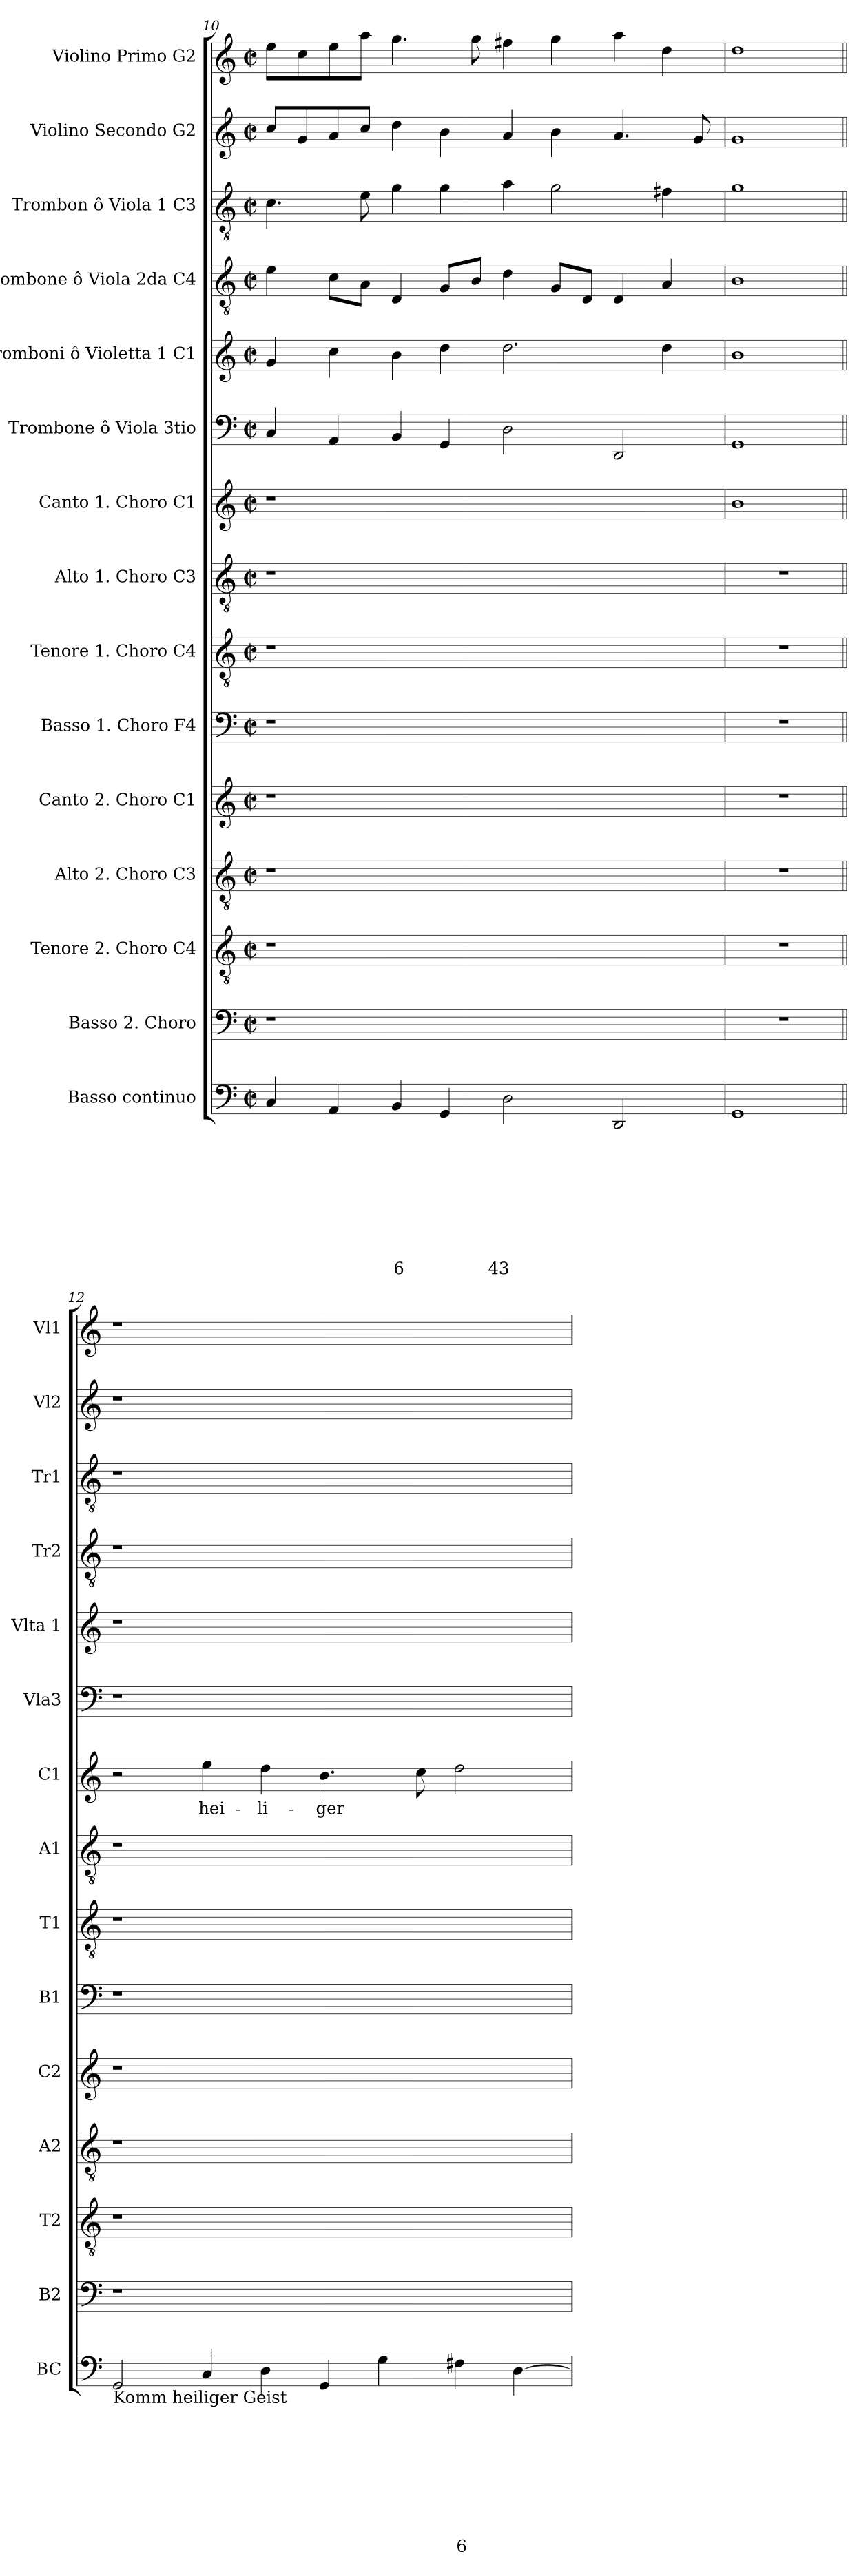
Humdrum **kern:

**kern	**text	**text	**text	**text	**text	**text	**text	**text	**text	**kern	**kern	**kern	**kern	**kern	**kern	**kern	**kern	**text	**kern	**kern	**kern	**kern	**kern	**kern
*part15	*part15	*part15	*part15	*part15	*part15	*part15	*part15	*part15	*part15	*part14	*part13	*part12	*part11	*part10	*part9	*part8	*part7	*part7	*part6	*part5	*part4	*part3	*part2	*part1
*staff15	*staff15	*staff15	*staff15	*staff15	*staff15	*staff15	*staff15	*staff15	*staff15	*staff14	*staff13	*staff12	*staff11	*staff10	*staff9	*staff8	*staff7	*staff7	*staff6	*staff5	*staff4	*staff3	*staff2	*staff1
*I"Basso continuo	*	*	*	*	*	*	*	*	*	*I"Basso 2. Choro	*I"Tenore 2. Choro C4	*I"Alto 2. Choro C3	*I"Canto 2. Choro  C1	*I"Basso 1. Choro F4	*I"Tenore 1. Choro C4	*I"Alto 1. Choro C3	*I"Canto 1. Choro  C1	*	*I"Trombone ô Viola 3tio	*I"Tromboni ô Violetta 1 C1	*I"Trombone ô Viola 2da C4	*I"Trombon ô Viola 1 C3	*I"Violino Secondo G2	*I"Violino Primo G2
*I'BC	*	*	*	*	*	*	*	*	*	*I'B2	*I'T2	*I'A2	*I'C2	*I'B1	*I'T1	*I'A1	*I'C1	*	*I'Vla3	*I'Vlta 1	*I'Tr2	*I'Tr1	*I'Vl2	*I'Vl1
*clefF4	*	*	*	*	*	*	*	*	*	*clefF4	*clefGv2	*clefGv2	*clefG2	*clefF4	*clefGv2	*clefGv2	*clefG2	*	*clefF4	*clefG2	*clefGv2	*clefGv2	*clefG2	*clefG2
*k[]	*	*	*	*	*	*	*	*	*	*k[]	*k[]	*k[]	*k[]	*k[]	*k[]	*k[]	*k[]	*	*k[]	*k[]	*k[]	*k[]	*k[]	*k[]
*C:	*	*	*	*	*	*	*	*	*	*C:	*C:	*C:	*C:	*C:	*C:	*C:	*C:	*	*C:	*C:	*C:	*C:	*C:	*C:
*M2/2	*	*	*	*	*	*	*	*	*	*M2/2	*M2/2	*M2/2	*M2/2	*M2/2	*M2/2	*M2/2	*M2/2	*	*M2/2	*M2/2	*M2/2	*M2/2	*M2/2	*M2/2
*met(c|)	*	*	*	*	*	*	*	*	*	*met(c|)	*met(c|)	*met(c|)	*met(c|)	*met(c|)	*met(c|)	*met(c|)	*met(c|)	*	*met(c|)	*met(c|)	*met(c|)	*met(c|)	*met(c|)	*met(c|)
=10	=10	=10	=10	=10	=10	=10	=10	=10	=10	=10	=10	=10	=10	=10	=10	=10	=10	=10	=10	=10	=10	=10	=10	=10
4C/	.	.	.	.	.	.	.	.	.	1r	1r	1r	1r	1r	1r	1r	1r	.	4C/	4g/	4e\	4.c\	8cc/L	8ee\L
.	.	.	.	.	.	.	.	.	.	.	.	.	.	.	.	.	.	.	.	.	.	.	8g/	8cc\
4AA/	.	.	.	.	.	.	.	.	.	.	.	.	.	.	.	.	.	.	4AA/	4cc\	8c\L	.	8a/	8ee\
.	.	.	.	.	.	.	.	.	.	.	.	.	.	.	.	.	.	.	.	.	8A\J	8e\	8cc/J	8aa\J
!	!	!	!	!	!	!	!	!	!LO:LY:b	!	!	!	!	!	!	!	!	!	!	!	!	!	!	!
4BB/	.	.	.	.	.	.	.	.	6	.	.	.	.	.	.	.	.	.	4BB/	4b\	4D/	4g\	4dd\	4.gg\
4GG/	.	.	.	.	.	.	.	.	.	.	.	.	.	.	.	.	.	.	4GG/	4dd\	8G/L	4g\	4b\	.
.	.	.	.	.	.	.	.	.	.	.	.	.	.	.	.	.	.	.	.	.	8B/J	.	.	8gg\
!	!	!	!	!	!	!	!	!	!LO:LY:b	!	!	!	!	!	!	!	!	!	!	!	!	!	!	!
2D\	.	.	.	.	.	.	.	.	43	1ryy	1ryy	1ryy	1ryy	1ryy	1ryy	1ryy	1ryy	.	2D\	2.dd\	4d\	4a\	4a/	4ff#X\
.	.	.	.	.	.	.	.	.	.	.	.	.	.	.	.	.	.	.	.	.	8G/L	2g\	4b\	4gg\
.	.	.	.	.	.	.	.	.	.	.	.	.	.	.	.	.	.	.	.	.	8D/J	.	.	.
2DD/	.	.	.	.	.	.	.	.	.	.	.	.	.	.	.	.	.	.	2DD/	.	4D/	.	4.a/	4aa\
.	.	.	.	.	.	.	.	.	.	.	.	.	.	.	.	.	.	.	.	4dd\	4A/	4f#X\	.	4dd\
.	.	.	.	.	.	.	.	.	.	.	.	.	.	.	.	.	.	.	.	.	.	.	8g/	.
=11	=11	=11	=11	=11	=11	=11	=11	=11	=11	=11	=11	=11	=11	=11	=11	=11	=11	=11	=11	=11	=11	=11	=11	=11
1GG	.	.	.	.	.	.	.	.	.	1r	1r	1r	1r	1r	1r	1r	1b	.	1GG	1b	1B	1g	1g	1dd
=12||	=12||	=12||	=12||	=12||	=12||	=12||	=12||	=12||	=12||	=12||	=12||	=12||	=12||	=12||	=12||	=12||	=12||	=12||	=12||	=12||	=12||	=12||	=12||	=12||
!LO:TX:b:t=Komm heiliger Geist	!	!	!	!	!	!	!	!	!	!	!	!	!	!	!	!	!	!	!	!	!	!	!	!
!	!	!	!	!	!	!	!	!	!	!	!	!	!	!	!	!	!	!LO:LY:b	!	!	!	!	!	!
2GG/	.	.	.	.	.	.	.	.	.	1r	1r	1r	1r	1r	1r	1r	2r	Komm	1r	1r	1r	1r	1r	1r
!	!	!	!	!	!	!	!	!	!	!	!	!	!	!	!	!	!	!LO:LY:b	!	!	!	!	!	!
4C/	.	.	.	.	.	.	.	.	.	.	.	.	.	.	.	.	4ee\	hei-	.	.	.	.	.	.
!	!	!	!	!	!	!	!	!	!	!	!	!	!	!	!	!	!	!LO:LY:b	!	!	!	!	!	!
4D\	.	.	.	.	.	.	.	.	.	.	.	.	.	.	.	.	4dd\	-li-	.	.	.	.	.	.
!	!	!	!	!	!	!	!	!	!	!	!	!	!	!	!	!	!	!LO:LY:b	!	!	!	!	!	!
4GG/	.	.	.	.	.	.	.	.	.	1ryy	1ryy	1ryy	1ryy	1ryy	1ryy	1ryy	4.b\	-ger	1ryy	1ryy	1ryy	1ryy	1ryy	1ryy
4G\	.	.	.	.	.	.	.	.	.	.	.	.	.	.	.	.	.	.	.	.	.	.	.	.
.	.	.	.	.	.	.	.	.	.	.	.	.	.	.	.	.	8cc\	.	.	.	.	.	.	.
!	!	!	!	!	!	!	!	!	!LO:LY:b	!	!	!	!	!	!	!	!	!	!	!	!	!	!	!
4F#X\	.	.	.	.	.	.	.	.	6	.	.	.	.	.	.	.	2dd\	.	.	.	.	.	.	.
[4D\	.	.	.	.	.	.	.	.	.	.	.	.	.	.	.	.	.	.	.	.	.	.	.	.
=	=	=	=	=	=	=	=	=	=	=	=	=	=	=	=	=	=	=	=	=	=	=	=	=
*-	*-	*-	*-	*-	*-	*-	*-	*-	*-	*-	*-	*-	*-	*-	*-	*-	*-	*-	*-	*-	*-	*-	*-	*-
